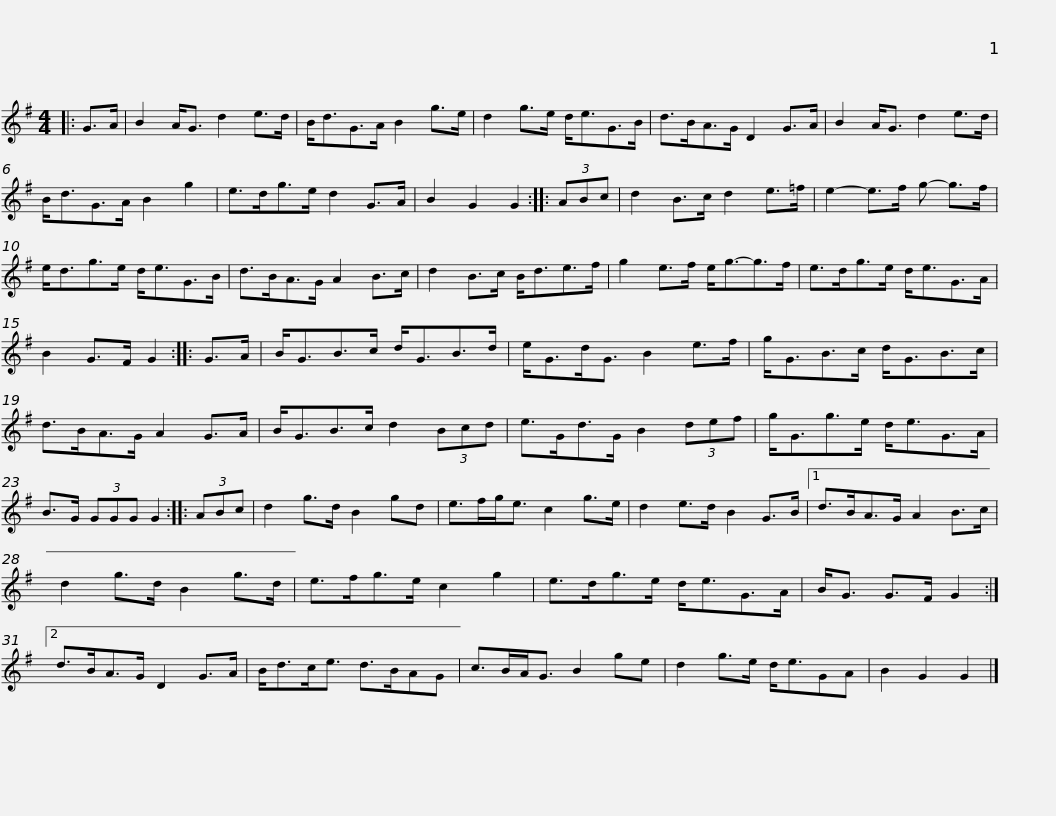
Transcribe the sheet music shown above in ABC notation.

X:1
L:1/8
M:4/4
I:linebreak $
K:G
V:1 treble
V:1
|: G>A | B2 A<G d2 e>d | B<dG>A B2 g>e | d2 g>e d<eG>B | d>BA>G D2 G>A | %5
 B2 A<G d2 e>d |$ B<dG>A B2 g2 | e>dg>e d2 G>A | B2 G2 G2 :: (3ABc | %10
 d2 B>c d2 e>=f | e2- e>f g- g>f |$ e<dg>e d<eG>B | d>BA>G A2 B>c | d2 B>c B<de>f | %15
 g2 e>f e<g-g>f | e>dg>e d<eG>A |$ B2 G>F G2 :: G>A | B<GB>c d<GB>d | %20
 e<Gd<G B2 e>f | g<GB>c d<GB>c | d>BA>G A2 G>A |$ B<GB>c d2 (3Bcd | e>Gd>G B2 (3def | %25
 g<Gg>e d<eG>A | B>G (3GGG G2 :: (3ABc | d2 g>d B2 gd |$ e>fg<e c2 g>e | %30
 d2 e>d B2 G>B |1 d>BA>G A2 B>c | d2 g>d B2 g>d | e>fg>e c2 g2 |$ e>dg>e d<eG>A | %35
 B<G G>F G2 :|2 d>BA>G D2 G>A | B<dc<e d>BAG | c>BA<G B2 ge |$ d2 g>e d<eGA | %40
 B2 G2 G2 |] %41
